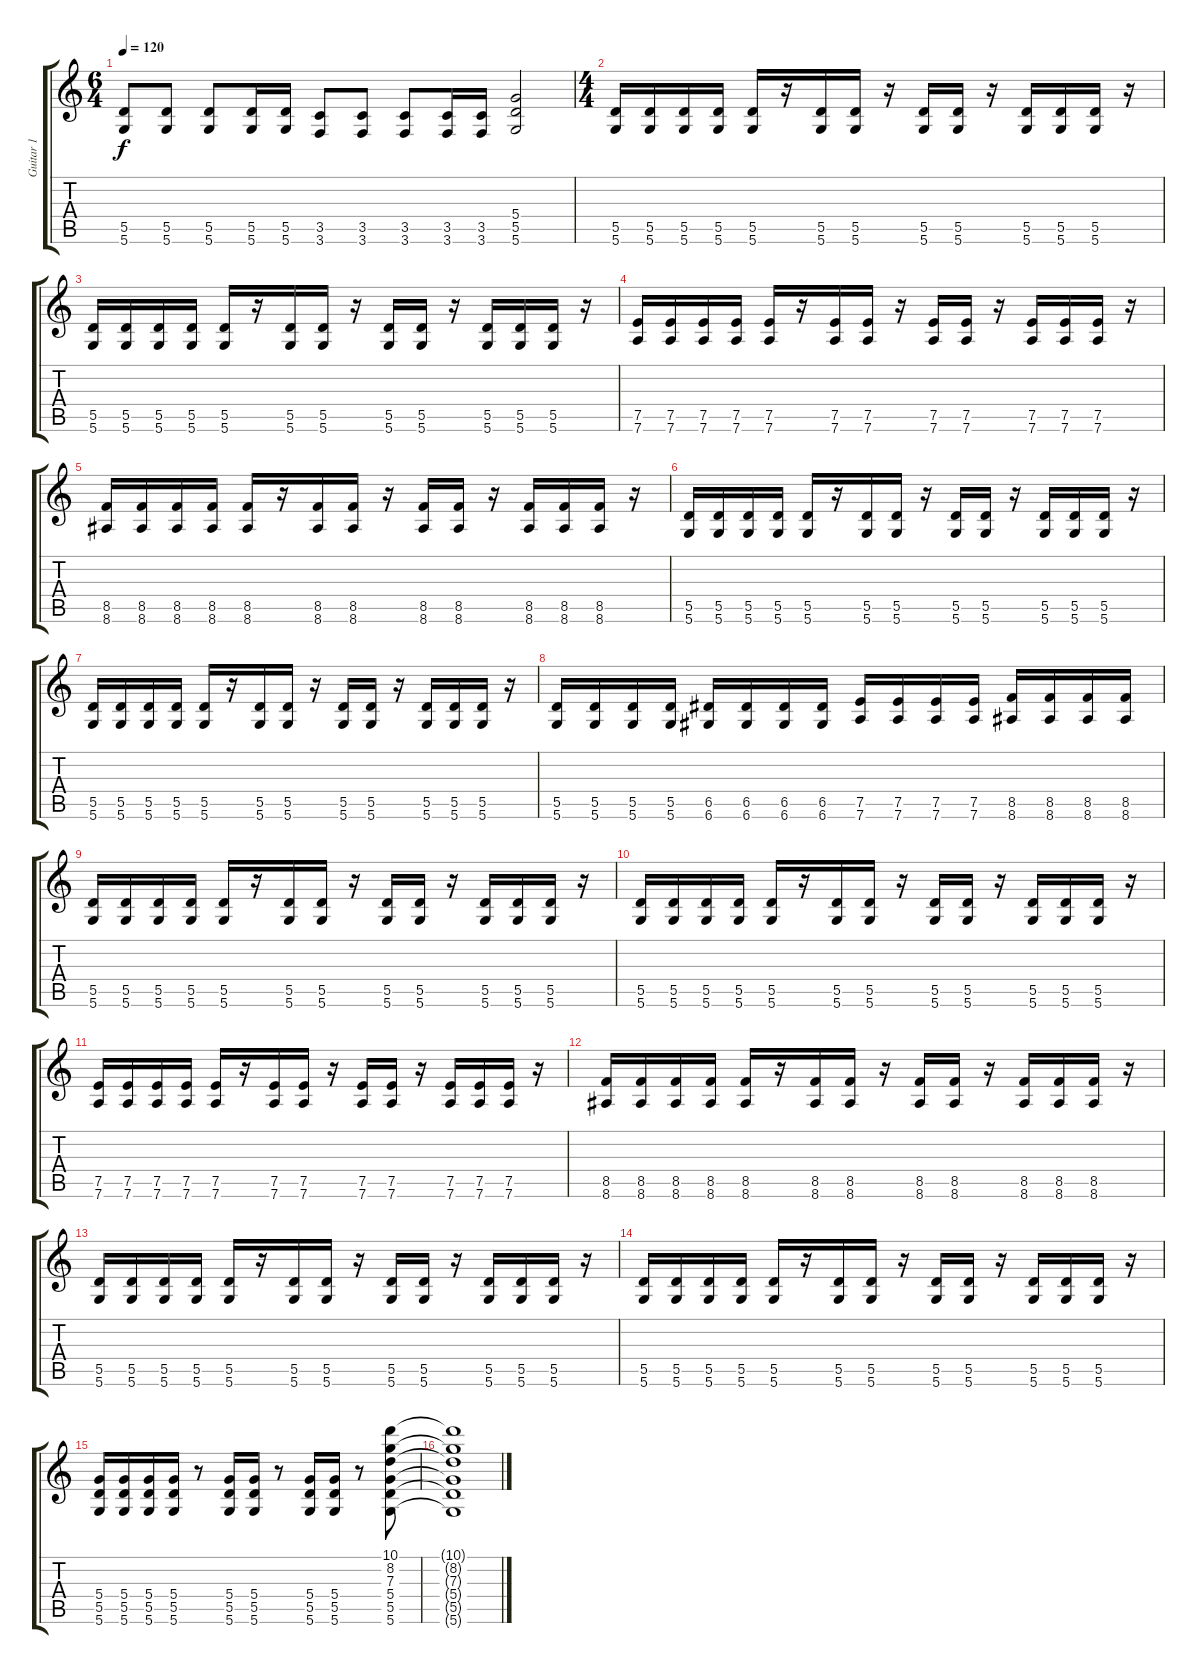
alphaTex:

\track ("Guitar 1" "Guitar 1") {instrument distortionguitar}
\staff {score tabs}
\tuning (E4 B3 G3 D3 A2 D2) {hide}
\ts (6 4)
\tempo 120
\clef g2
\ks c
(5.5 5.6).8{dy f} (5.5 5.6).8 (5.5 5.6).8 (5.5 5.6).16 (5.5 5.6).16 (3.5 3.6).8 (3.5 3.6).8 (3.5 3.6).8 (3.5 3.6).16 (3.5 3.6).16 (5.4 5.5 5.6).2 |
\ts (4 4)
(5.5 5.6).16 (5.5 5.6).16 (5.5 5.6).16 (5.5 5.6).16 (5.5 5.6).16 r.16 (5.5 5.6).16 (5.5 5.6).16 r.16 (5.5 5.6).16 (5.5 5.6).16 r.16 (5.5 5.6).16 (5.5 5.6).16 (5.5 5.6).16 r.16 |
(5.5 5.6).16 (5.5 5.6).16 (5.5 5.6).16 (5.5 5.6).16 (5.5 5.6).16 r.16 (5.5 5.6).16 (5.5 5.6).16 r.16 (5.5 5.6).16 (5.5 5.6).16 r.16 (5.5 5.6).16 (5.5 5.6).16 (5.5 5.6).16 r.16 |
(7.5 7.6).16 (7.5 7.6).16 (7.5 7.6).16 (7.5 7.6).16 (7.5 7.6).16 r.16 (7.5 7.6).16 (7.5 7.6).16 r.16 (7.5 7.6).16 (7.5 7.6).16 r.16 (7.5 7.6).16 (7.5 7.6).16 (7.5 7.6).16 r.16 |
(8.5 8.6).16 (8.5 8.6).16 (8.5 8.6).16 (8.5 8.6).16 (8.5 8.6).16 r.16 (8.5 8.6).16 (8.5 8.6).16 r.16 (8.5 8.6).16 (8.5 8.6).16 r.16 (8.5 8.6).16 (8.5 8.6).16 (8.5 8.6).16 r.16 |
(5.5 5.6).16 (5.5 5.6).16 (5.5 5.6).16 (5.5 5.6).16 (5.5 5.6).16 r.16 (5.5 5.6).16 (5.5 5.6).16 r.16 (5.5 5.6).16 (5.5 5.6).16 r.16 (5.5 5.6).16 (5.5 5.6).16 (5.5 5.6).16 r.16 |
(5.5 5.6).16 (5.5 5.6).16 (5.5 5.6).16 (5.5 5.6).16 (5.5 5.6).16 r.16 (5.5 5.6).16 (5.5 5.6).16 r.16 (5.5 5.6).16 (5.5 5.6).16 r.16 (5.5 5.6).16 (5.5 5.6).16 (5.5 5.6).16 r.16 |
(5.5 5.6).16 (5.5 5.6).16 (5.5 5.6).16 (5.5 5.6).16 (6.5 6.6).16 (6.5 6.6).16 (6.5 6.6).16 (6.5 6.6).16 (7.5 7.6).16 (7.5 7.6).16 (7.5 7.6).16 (7.5 7.6).16 (8.5 8.6).16 (8.5 8.6).16 (8.5 8.6).16 (8.5 8.6).16 |
(5.5 5.6).16 (5.5 5.6).16 (5.5 5.6).16 (5.5 5.6).16 (5.5 5.6).16 r.16 (5.5 5.6).16 (5.5 5.6).16 r.16 (5.5 5.6).16 (5.5 5.6).16 r.16 (5.5 5.6).16 (5.5 5.6).16 (5.5 5.6).16 r.16 |
(5.5 5.6).16 (5.5 5.6).16 (5.5 5.6).16 (5.5 5.6).16 (5.5 5.6).16 r.16 (5.5 5.6).16 (5.5 5.6).16 r.16 (5.5 5.6).16 (5.5 5.6).16 r.16 (5.5 5.6).16 (5.5 5.6).16 (5.5 5.6).16 r.16 |
(7.5 7.6).16 (7.5 7.6).16 (7.5 7.6).16 (7.5 7.6).16 (7.5 7.6).16 r.16 (7.5 7.6).16 (7.5 7.6).16 r.16 (7.5 7.6).16 (7.5 7.6).16 r.16 (7.5 7.6).16 (7.5 7.6).16 (7.5 7.6).16 r.16 |
(8.5 8.6).16 (8.5 8.6).16 (8.5 8.6).16 (8.5 8.6).16 (8.5 8.6).16 r.16 (8.5 8.6).16 (8.5 8.6).16 r.16 (8.5 8.6).16 (8.5 8.6).16 r.16 (8.5 8.6).16 (8.5 8.6).16 (8.5 8.6).16 r.16 |
(5.5 5.6).16 (5.5 5.6).16 (5.5 5.6).16 (5.5 5.6).16 (5.5 5.6).16 r.16 (5.5 5.6).16 (5.5 5.6).16 r.16 (5.5 5.6).16 (5.5 5.6).16 r.16 (5.5 5.6).16 (5.5 5.6).16 (5.5 5.6).16 r.16 |
(5.5 5.6).16 (5.5 5.6).16 (5.5 5.6).16 (5.5 5.6).16 (5.5 5.6).16 r.16 (5.5 5.6).16 (5.5 5.6).16 r.16 (5.5 5.6).16 (5.5 5.6).16 r.16 (5.5 5.6).16 (5.5 5.6).16 (5.5 5.6).16 r.16 |
(5.4 5.5 5.6).16 (5.4 5.5 5.6).16 (5.4 5.5 5.6).16 (5.4 5.5 5.6).16 r.8 (5.4 5.5 5.6).16 (5.4 5.5 5.6).16 r.8 (5.4 5.5 5.6).16 (5.4 5.5 5.6).16 r.8 (10.1 8.2 7.3 5.4 5.5 5.6).8 |
(10.1{t} 8.2{t} 7.3{t} 5.4{t} 5.5{t} 5.6{t}).1
